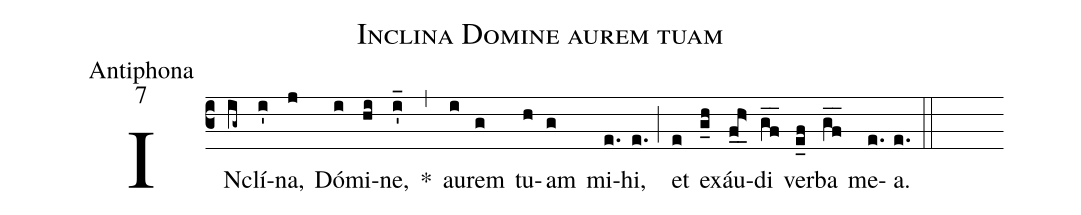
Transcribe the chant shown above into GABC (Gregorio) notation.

name:Inclina Domine aurem tuam;
office-part:Antiphona;
mode:7;
%%
(c3) IN(ig~)clí(i')na,(j) Dó(i)mi(hi)ne,(i'_) *(,) au(i)rem(g) tu(h)am(g) mi(e.)hi,(e.) (;) et(e) ex(g_h)áu(f_0h>_0)di(gf__) ver(e_f)ba(gf__) me(e.)a.(e.) (::)
